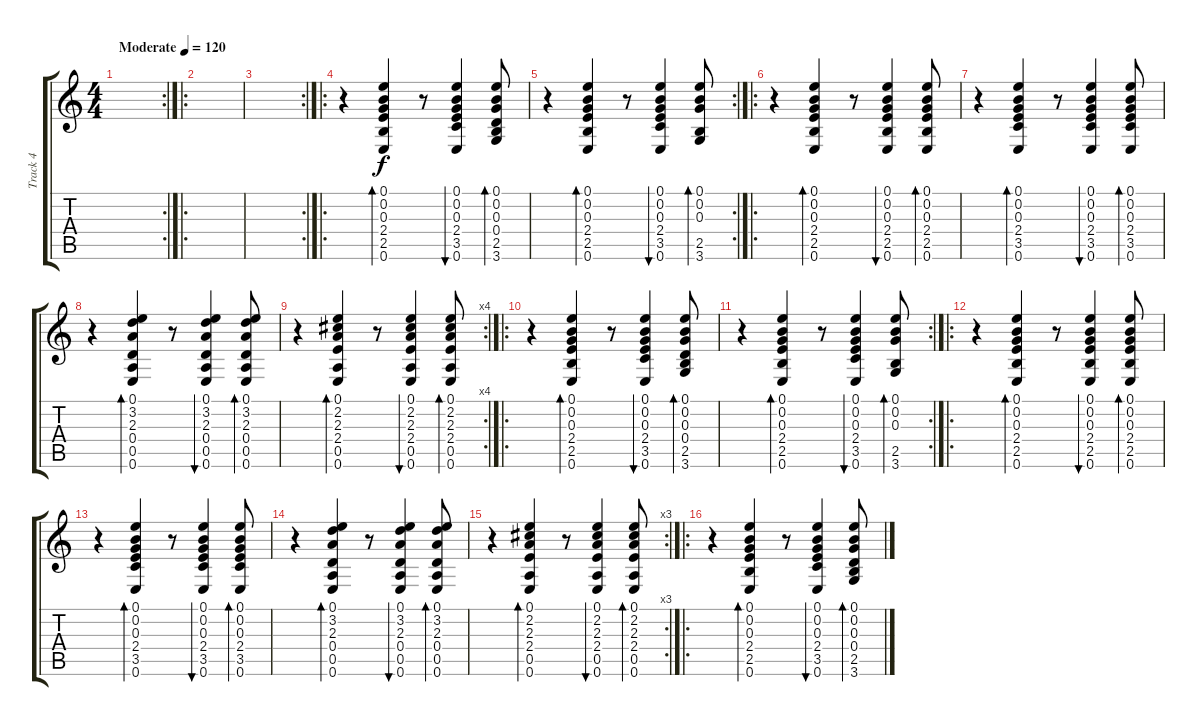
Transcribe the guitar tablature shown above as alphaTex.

\track ("Track 4" "Track 4") {instrument acousticguitarsteel}
\staff {score tabs}
\tuning (E4 B3 G3 D3 A2 E2) {hide}
\rc 2
\ts (4 4)
\tempo (120 "Moderate")
\clef g2
\ks c
|
\ro
|
\rc 2
|
\ro
r.4 (0.1 0.2 0.3 2.4 2.5 0.6).4{bd 30} r.8 (0.1 0.2 0.3 2.4 3.5 0.6).4{bu 60} (0.1 0.2 0.3 0.4 2.5 3.6).8{bd 60} |
\rc 2
r.4 (0.1 0.2 0.3 2.4 2.5 0.6).4{bd 30} r.8 (0.1 0.2 0.3 2.4 3.5 0.6).4{bu 60} (0.1 0.2 0.3 2.5 3.6).8{bd 60} |
\ro
r.4 (0.1 0.2 0.3 2.4 2.5 0.6).4{bd 30} r.8 (0.1 0.2 0.3 2.4 2.5 0.6).4{bu 60} (0.1 0.2 0.3 2.4 2.5 0.6).8{bd 60} |
r.4 (0.1 0.2 0.3 2.4 3.5 0.6).4{bd 30} r.8 (0.1 0.2 0.3 2.4 3.5 0.6).4{bu 60} (0.1 0.2 0.3 2.4 3.5 0.6).8{bd 60} |
r.4 (0.1 3.2 2.3 0.4 0.5 0.6).4{bd 30} r.8 (0.1 3.2 2.3 0.4 0.5 0.6).4{bu 60} (0.1 3.2 2.3 0.4 0.5 0.6).8{bd 60} |
\rc 4
r.4 (0.1 2.2 2.3 2.4 0.5 0.6).4{bd 30} r.8 (0.1 2.2 2.3 2.4 0.5 0.6).4{bu 60} (0.1 2.2 2.3 2.4 0.5 0.6).8{bd 60} |
\ro
r.4 (0.1 0.2 0.3 2.4 2.5 0.6).4{bd 30} r.8 (0.1 0.2 0.3 2.4 3.5 0.6).4{bu 60} (0.1 0.2 0.3 0.4 2.5 3.6).8{bd 60} |
\rc 2
r.4 (0.1 0.2 0.3 2.4 2.5 0.6).4{bd 30} r.8 (0.1 0.2 0.3 2.4 3.5 0.6).4{bu 60} (0.1 0.2 0.3 2.5 3.6).8{bd 60} |
\ro
r.4 (0.1 0.2 0.3 2.4 2.5 0.6).4{bd 30} r.8 (0.1 0.2 0.3 2.4 2.5 0.6).4{bu 60} (0.1 0.2 0.3 2.4 2.5 0.6).8{bd 60} |
r.4 (0.1 0.2 0.3 2.4 3.5 0.6).4{bd 30} r.8 (0.1 0.2 0.3 2.4 3.5 0.6).4{bu 60} (0.1 0.2 0.3 2.4 3.5 0.6).8{bd 60} |
r.4 (0.1 3.2 2.3 0.4 0.5 0.6).4{bd 30} r.8 (0.1 3.2 2.3 0.4 0.5 0.6).4{bu 60} (0.1 3.2 2.3 0.4 0.5 0.6).8{bd 60} |
\rc 3
r.4 (0.1 2.2 2.3 2.4 0.5 0.6).4{bd 30} r.8 (0.1 2.2 2.3 2.4 0.5 0.6).4{bu 60} (0.1 2.2 2.3 2.4 0.5 0.6).8{bd 60} |
\ro
r.4 (0.1 0.2 0.3 2.4 2.5 0.6).4{bd 30} r.8 (0.1 0.2 0.3 2.4 3.5 0.6).4{bu 60} (0.1 0.2 0.3 0.4 2.5 3.6).8{bd 60}
